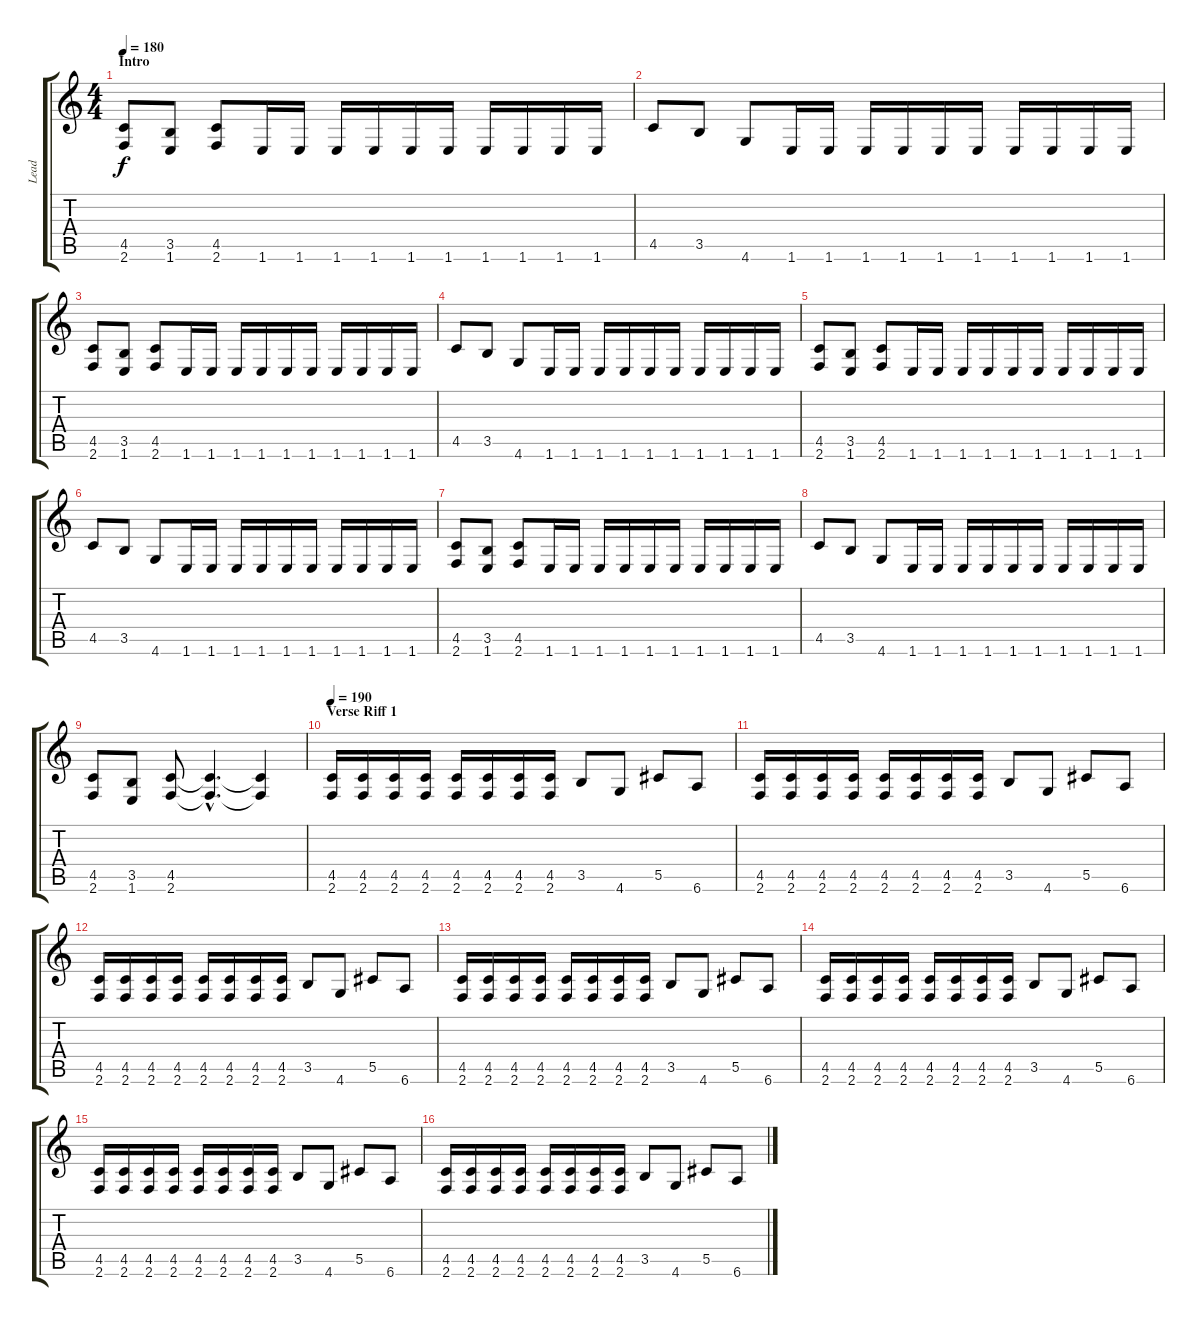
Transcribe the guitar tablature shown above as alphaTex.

\track ("Lead" "Lead") {instrument distortionguitar}
\staff {score tabs}
\tuning (Eb4 Bb3 Gb3 Db3 Ab2 Eb2) {hide}
\ts (4 4)
\section ("" "Intro")
\tempo 180
\clef g2
\ks c
(4.5 2.6).8{dy f instrument distortionguitar} (3.5 1.6).8 (4.5 2.6).8 1.6.16 1.6.16 1.6.16 1.6.16 1.6.16 1.6.16 1.6.16 1.6.16 1.6.16 1.6.16 |
4.5.8 3.5.8 4.6.8 1.6.16 1.6.16 1.6.16 1.6.16 1.6.16 1.6.16 1.6.16 1.6.16 1.6.16 1.6.16 |
(4.5 2.6).8 (3.5 1.6).8 (4.5 2.6).8 1.6.16 1.6.16 1.6.16 1.6.16 1.6.16 1.6.16 1.6.16 1.6.16 1.6.16 1.6.16 |
4.5.8 3.5.8 4.6.8 1.6.16 1.6.16 1.6.16 1.6.16 1.6.16 1.6.16 1.6.16 1.6.16 1.6.16 1.6.16 |
(4.5 2.6).8 (3.5 1.6).8 (4.5 2.6).8 1.6.16 1.6.16 1.6.16 1.6.16 1.6.16 1.6.16 1.6.16 1.6.16 1.6.16 1.6.16 |
4.5.8 3.5.8 4.6.8 1.6.16 1.6.16 1.6.16 1.6.16 1.6.16 1.6.16 1.6.16 1.6.16 1.6.16 1.6.16 |
(4.5 2.6).8 (3.5 1.6).8 (4.5 2.6).8 1.6.16 1.6.16 1.6.16 1.6.16 1.6.16 1.6.16 1.6.16 1.6.16 1.6.16 1.6.16 |
4.5.8 3.5.8 4.6.8 1.6.16 1.6.16 1.6.16 1.6.16 1.6.16 1.6.16 1.6.16 1.6.16 1.6.16 1.6.16 |
(4.5 2.6).8 (3.5 1.6).8 (4.5 2.6).8 (4.5{hac t} 2.6{hac t}).4{d} (4.5{t} 2.6{t}).4 |
\section ("" "Verse Riff 1")
\tempo 190
(4.5 2.6).16 (4.5 2.6).16 (4.5 2.6).16 (4.5 2.6).16 (4.5 2.6).16 (4.5 2.6).16 (4.5 2.6).16 (4.5 2.6).16 3.5.8 4.6.8 5.5.8 6.6.8 |
(4.5 2.6).16 (4.5 2.6).16 (4.5 2.6).16 (4.5 2.6).16 (4.5 2.6).16 (4.5 2.6).16 (4.5 2.6).16 (4.5 2.6).16 3.5.8 4.6.8 5.5.8 6.6.8 |
(4.5 2.6).16 (4.5 2.6).16 (4.5 2.6).16 (4.5 2.6).16 (4.5 2.6).16 (4.5 2.6).16 (4.5 2.6).16 (4.5 2.6).16 3.5.8 4.6.8 5.5.8 6.6.8 |
(4.5 2.6).16 (4.5 2.6).16 (4.5 2.6).16 (4.5 2.6).16 (4.5 2.6).16 (4.5 2.6).16 (4.5 2.6).16 (4.5 2.6).16 3.5.8 4.6.8 5.5.8 6.6.8 |
(4.5 2.6).16 (4.5 2.6).16 (4.5 2.6).16 (4.5 2.6).16 (4.5 2.6).16 (4.5 2.6).16 (4.5 2.6).16 (4.5 2.6).16 3.5.8 4.6.8 5.5.8 6.6.8 |
(4.5 2.6).16 (4.5 2.6).16 (4.5 2.6).16 (4.5 2.6).16 (4.5 2.6).16 (4.5 2.6).16 (4.5 2.6).16 (4.5 2.6).16 3.5.8 4.6.8 5.5.8 6.6.8 |
(4.5 2.6).16 (4.5 2.6).16 (4.5 2.6).16 (4.5 2.6).16 (4.5 2.6).16 (4.5 2.6).16 (4.5 2.6).16 (4.5 2.6).16 3.5.8 4.6.8 5.5.8 6.6.8
